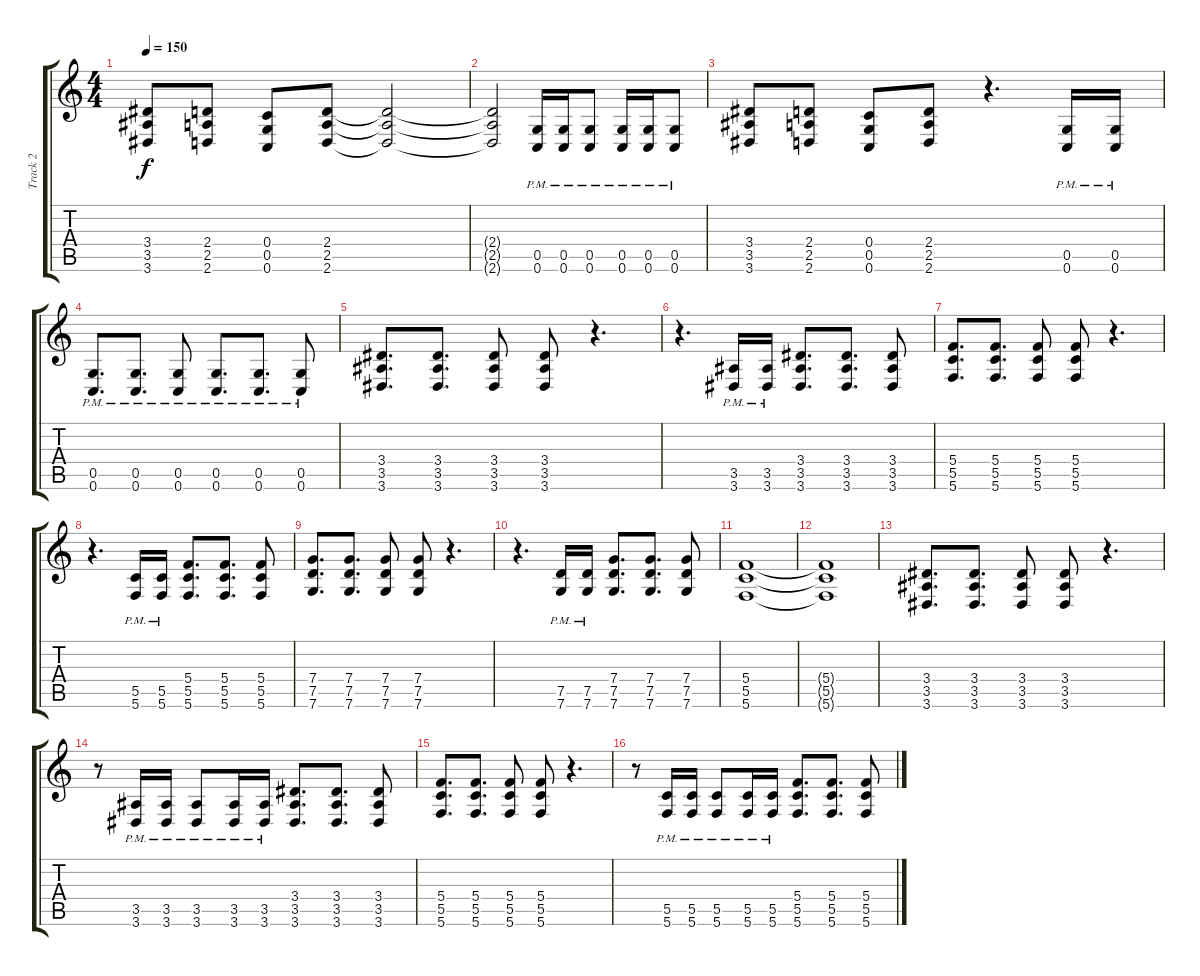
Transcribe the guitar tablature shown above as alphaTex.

\track ("Track 2" "Track 2") {instrument overdrivenguitar}
\staff {score tabs}
\tuning (D4 A3 F3 C3 G2 C2) {hide}
\ts (4 4)
\tempo 150
\clef g2
\ks c
(3.4 3.5 3.6).8{dy f} (2.4 2.5 2.6).8 (0.4 0.5 0.6).8 (2.4 2.5 2.6).8 (2.4{t} 2.5{t} 2.6{t}).2 |
(2.4{t} 2.5{t} 2.6{t}).2 (0.5{pm} 0.6{pm}).16 (0.5{pm} 0.6{pm}).16 (0.5{pm} 0.6{pm}).8 (0.5{pm} 0.6{pm}).16 (0.5{pm} 0.6{pm}).16 (0.5{pm} 0.6{pm}).8 |
(3.4 3.5 3.6).8 (2.4 2.5 2.6).8 (0.4 0.5 0.6).8 (2.4 2.5 2.6).8 r.4{d} (0.5{pm} 0.6{pm}).16 (0.5{pm} 0.6{pm}).16 |
(0.5{pm} 0.6{pm}).8{d} (0.5{pm} 0.6{pm}).8{d} (0.5{pm} 0.6{pm}).8 (0.5{pm} 0.6{pm}).8{d} (0.5{pm} 0.6{pm}).8{d} (0.5{pm} 0.6{pm}).8 |
(3.4 3.5 3.6).8{d} (3.4 3.5 3.6).8{d} (3.4 3.5 3.6).8 (3.4 3.5 3.6).8 r.4{d} |
r.4{d} (3.5{pm} 3.6{pm}).16 (3.5{pm} 3.6{pm}).16 (3.4 3.5 3.6).8{d} (3.4 3.5 3.6).8{d} (3.4 3.5 3.6).8 |
(5.4 5.5 5.6).8{d} (5.4 5.5 5.6).8{d} (5.4 5.5 5.6).8 (5.4 5.5 5.6).8 r.4{d} |
r.4{d} (5.5{pm} 5.6{pm}).16 (5.5{pm} 5.6{pm}).16 (5.4 5.5 5.6).8{d} (5.4 5.5 5.6).8{d} (5.4 5.5 5.6).8 |
(7.4 7.5 7.6).8{d} (7.4 7.5 7.6).8{d} (7.4 7.5 7.6).8 (7.4 7.5 7.6).8 r.4{d} |
r.4{d} (7.5{pm} 7.6{pm}).16 (7.5{pm} 7.6{pm}).16 (7.4 7.5 7.6).8{d} (7.4 7.5 7.6).8{d} (7.4 7.5 7.6).8 |
(5.4 5.5 5.6).1 |
(5.4{t} 5.5{t} 5.6{t}).1 |
(3.4 3.5 3.6).8{d} (3.4 3.5 3.6).8{d} (3.4 3.5 3.6).8 (3.4 3.5 3.6).8 r.4{d} |
r.8 (3.5{pm} 3.6{pm}).16 (3.5{pm} 3.6{pm}).16 (3.5{pm} 3.6{pm}).8 (3.5{pm} 3.6{pm}).16 (3.5{pm} 3.6{pm}).16 (3.4 3.5 3.6).8{d} (3.4 3.5 3.6).8{d} (3.4 3.5 3.6).8 |
(5.4 5.5 5.6).8{d} (5.4 5.5 5.6).8{d} (5.4 5.5 5.6).8 (5.4 5.5 5.6).8 r.4{d} |
r.8 (5.5{pm} 5.6{pm}).16 (5.5{pm} 5.6{pm}).16 (5.5{pm} 5.6{pm}).8 (5.5{pm} 5.6{pm}).16 (5.5{pm} 5.6{pm}).16 (5.4 5.5 5.6).8{d} (5.4 5.5 5.6).8{d} (5.4 5.5 5.6).8
